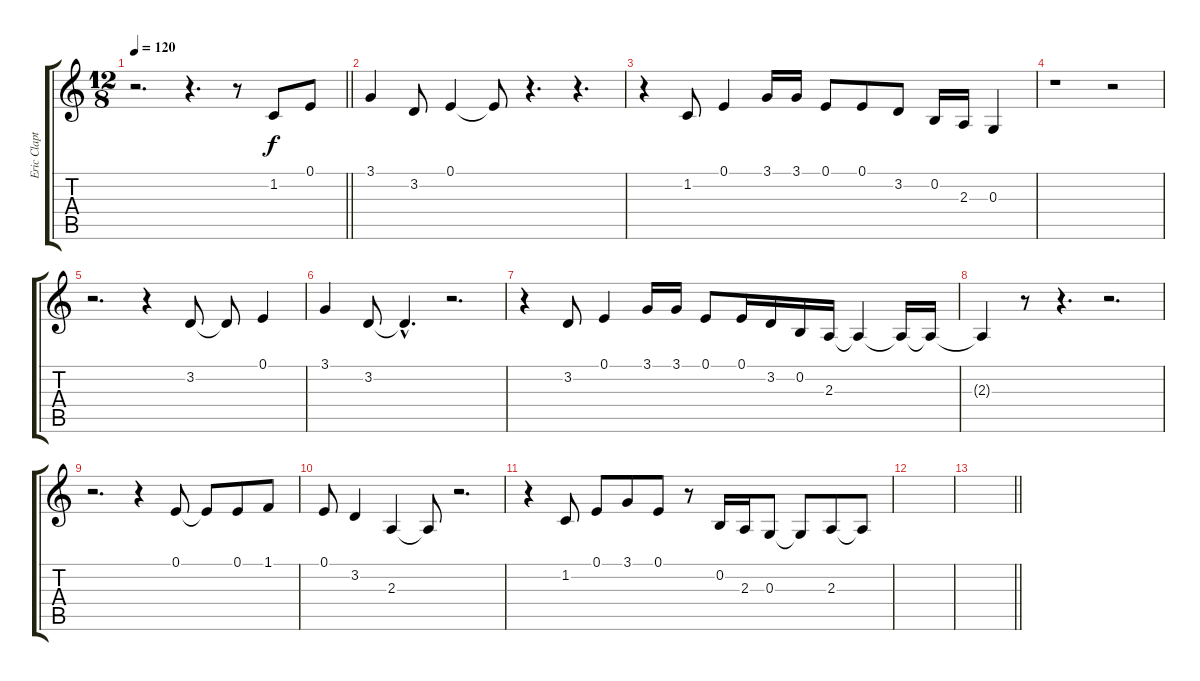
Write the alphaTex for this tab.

\track ("Eric Clapton Voice" "Eric Clapt") {instrument harmonica}
\staff {score tabs}
\tuning (E4 B3 G3 D3 A2 E2) {hide}
\ts (12 8)
\tempo 120
\clef g2
\barLineRight lightlight
\ks c
r.2{d dy f} r.4{d} r.8 1.2.8 0.1.8 |
3.1.4 3.2.8 0.1.4 0.1{t}.8 r.4{d} r.4{d} |
r.4 1.2.8 0.1.4 3.1.16 3.1.16 0.1.8 0.1.8 3.2.8 0.2.16 2.3.16 0.3.4 |
r.1 r.2 |
r.2{d} r.4 3.2.8 3.2{t}.8 0.1.4 |
3.1.4 3.2.8 3.2{hac t}.4{d} r.2{d} |
r.4 3.2.8 0.1.4 3.1.16 3.1.16 0.1.8 0.1.16 3.2.16 0.2.16 2.3.16 2.3{t}.4 2.3{t}.16 2.3{t}.16 |
2.3{t}.4 r.8 r.4{d} r.2{d} |
r.2{d} r.4 0.1.8 0.1{t}.8 0.1.8 1.1.8 |
0.1.8 3.2.4 2.3.4 2.3{t}.8 r.2{d} |
r.4 1.2.8 0.1.8 3.1.8 0.1.8 r.8 0.2.16 2.3.16 0.3.8 0.3{t}.8 2.3.8 2.3{t}.8 |
|
\barLineRight lightlight
